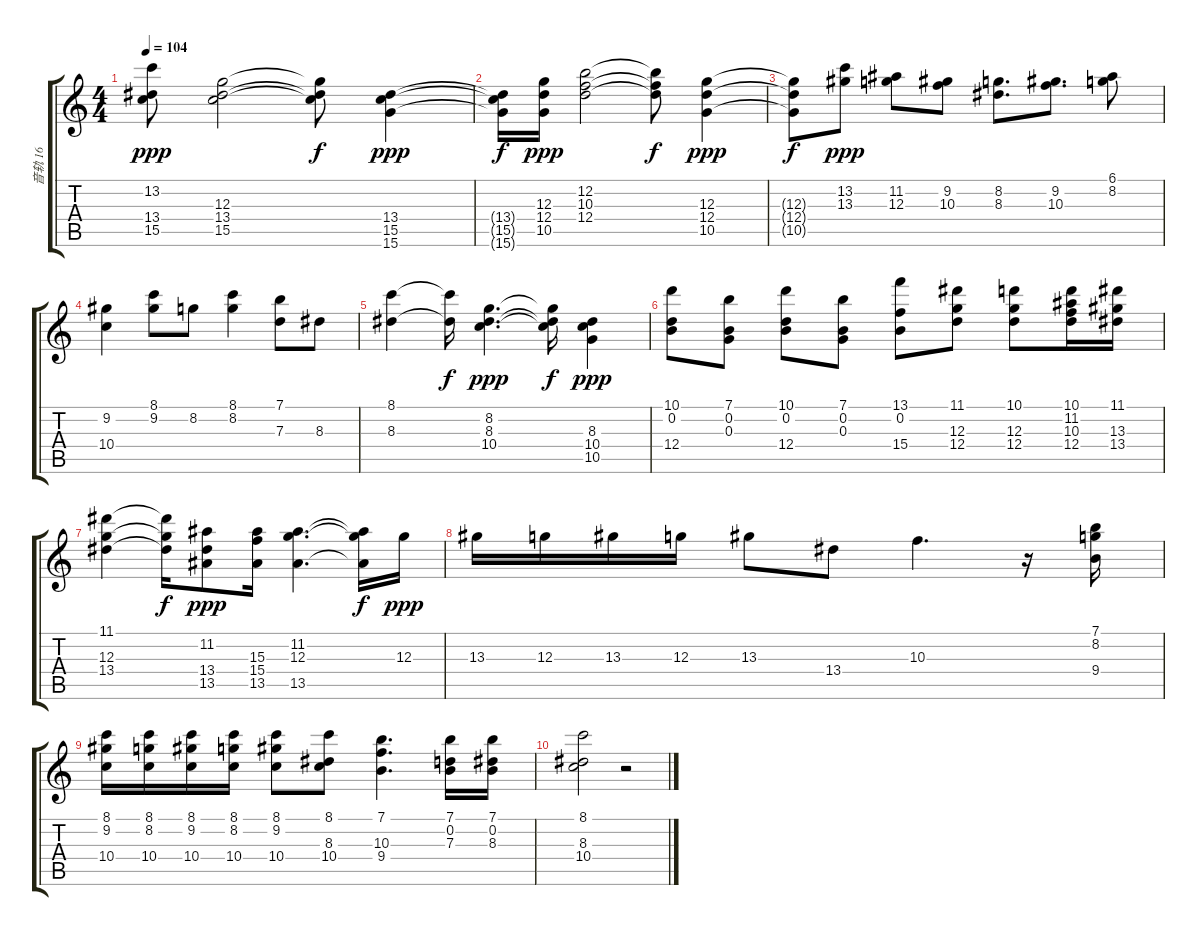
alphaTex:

\track ("音轨 16" "音轨 16") {instrument acousticguitarsteel}
\staff {score tabs}
\tuning (E4 B3 G3 D3 A2 E2) {hide}
\ts (4 4)
\tempo 104
\clef g2
\ks c
(13.2 13.4 15.5).8{dy ppp} (12.3 13.4 15.5).2 (12.3{t} 13.4{t} 15.5{t}).8{dy f} (13.4 15.5 15.6).4{dy ppp} |
(13.4{t} 15.5{t} 15.6{t}).16{dy f} (12.3 12.4 10.5).16{dy ppp} (12.2 10.3 12.4).2 (12.2{t} 10.3{t} 12.4{t}).8{dy f} (12.3 12.4 10.5).4{dy ppp} |
(12.3{t} 12.4{t} 10.5{t}).8{dy f} (13.2 13.3).8{dy ppp} (11.2 12.3).8 (9.2 10.3).8 (8.2 8.3).8{d} (9.2 10.3).8{d} (6.1 8.2).8 |
(9.2 10.4).4 (8.1 9.2).8 8.2.8 (8.1 8.2).4 (7.1 7.3).8 8.3.8 |
(8.1 8.3).4 (8.1{t} 8.3{t}).16{dy f} (8.2 8.3 10.4).4{d dy ppp} (8.2{t} 8.3{t} 10.4{t}).16{dy f} (8.3 10.4 10.5).4{dy ppp} |
(10.1 0.2 12.4).8 (7.1 0.2 0.3).8 (10.1 0.2 12.4).8 (7.1 0.2 0.3).8 (13.1 0.2 15.4).8 (11.1 12.3 12.4).8 (10.1 12.3 12.4).8 (10.1 11.2 10.3 12.4).16 (11.1 13.3 13.4).16 |
(11.1 12.3 13.4).4 (11.1{t} 12.3{t} 13.4{t}).16{dy f} (11.2 13.4 13.5).8{dy ppp} (15.3 15.4 13.5).16 (11.2 12.3 13.5).4{d} (11.2{t} 12.3{t} 13.5{t}).16{dy f} 12.3.16{dy ppp} |
13.3.16 12.3.16 13.3.16 12.3.16 13.3.8 13.4.8 10.3.4{d} r.16 (7.1 8.2 9.4).16 |
(8.1 9.2 10.4).16 (8.1 8.2 10.4).16 (8.1 9.2 10.4).16 (8.1 8.2 10.4).16 (8.1 9.2 10.4).8 (8.1 8.3 10.4).8 (7.1 10.3 9.4).4{d} (7.1 0.2 7.3).16 (7.1 0.2 8.3).16 |
(8.1 8.3 10.4).2 r.2
